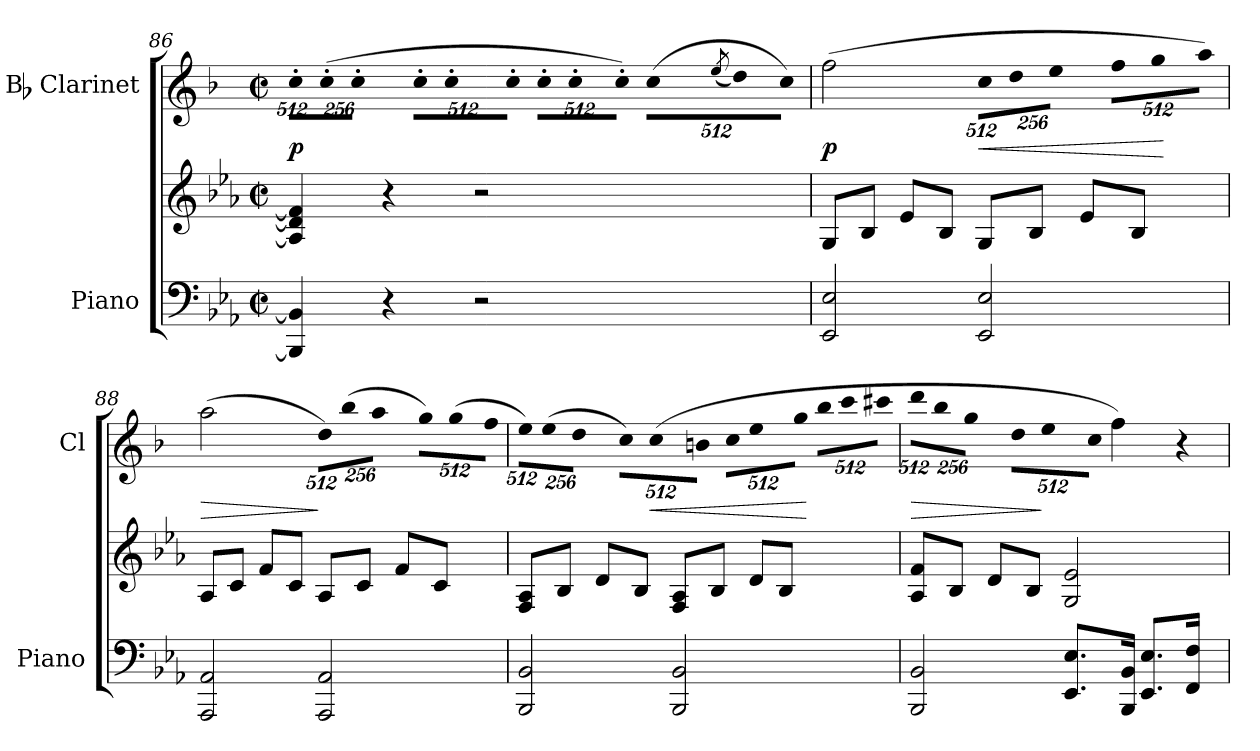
**kern	**kern	**kern	**dynam
*part2	*part2	*part1	*part1
*staff3	*staff2	*staff1	*staff1
*I"Piano	*	*I"Bb Clarinet	*
*I'Piano	*	*I'Cl	*
*clefF4	*clefG2	*clefG2	*
*	*	*ITrd1c2	*
*k[b-e-a-]	*k[b-e-a-]	*k[b-e-a-]	*
*E-:	*E-:	*E-:	*
*M2/2	*M2/2	*M2/2	*
*met(c|)	*met(c|)	*met(c|)	*
*	*	*Xbrackettup	*
=86	=86	=86	=86
!	!	!LO:N:vis=8	!LO:DY:b
4BBB-/] 4BB-/]	4A-/] 4d/] 4f/]	4096%341b-'>\L	p
!	!	!LO:N:vis=8	!
.	.	(>2048%171b-'>\	.
!	!	!LO:N:vis=8	!
.	.	4096%341b-'>\J	.
!	!	!LO:N:vis=8	!
4r	4r	4096%341b-'>\L	.
!	!	!LO:N:vis=8	!
.	.	2048%171b-'>\	.
!	!	!LO:N:vis=8	!
.	.	4096%341b-'>\J	.
!	!	!LO:N:vis=8	!
2r	2r	4096%341b-'>\L	.
!	!	!LO:N:vis=8	!
.	.	2048%171b-'>\	.
!	!	!LO:N:vis=8	!
.	.	4096%341b-'>\J)	.
!	!	!LO:N:vis=8	!
.	.	(>4096%341b-\L	.
.	.	(<8qdd/	.
!	!	!LO:N:vis=8	!
.	.	2048%171cc\)	.
!	!	!LO:N:vis=8	!
.	.	4096%341b-\J)	.
=87	=87	=87	=87
!	!	!	!LO:DY:b
2EE-/ 2E-/	8G/L	(>2ee-\	p
.	8B-/J	.	.
.	8e-/L	.	.
.	8B-/J	.	.
!	!	!LO:N:vis=8	!LO:HP:b
2EE-/ 2E-/	8G/L	4096%341b-\L	<
!	!	!LO:N:vis=8	!
.	.	2048%171cc\	.
.	8B-/J	.	.
!	!	!LO:N:vis=8	!
.	.	4096%341dd\J	.
!	!	!LO:N:vis=8	!
.	8e-/L	4096%341ee-\L	.
!	!	!LO:N:vis=8	!
.	.	2048%171ff\	.
.	8B-/J	.	.
!	!	!LO:N:vis=8	!
.	.	4096%341gg\J)	.
.	.	.	[
=88	=88	=88	=88
!	!	!	!LO:HP:b
2AAA-/ 2AA-/	8A-/L	(>2gg\	>
.	8c/J	.	.
.	8f/L	.	.
.	8c/J	.	.
!	!	!LO:N:vis=8	!
2AAA-/ 2AA-/	8A-/L	4096%341cc\L)	]
!	!	!LO:N:vis=8	!
.	.	(>2048%171aa-\	.
.	8c/J	.	.
!	!	!LO:N:vis=8	!
.	.	4096%341gg\J	.
!	!	!LO:N:vis=8	!
.	8f/L	4096%341ff\L)	.
!	!	!LO:N:vis=8	!
.	.	(>2048%171ff\	.
.	8c/J	.	.
!	!	!LO:N:vis=8	!
.	.	4096%341ee-\J	.
=89	=89	=89	=89
!	!	!LO:N:vis=8	!
2BBB-/ 2BB-/	8F/ 8A-/L	4096%341dd\L)	.
!	!	!LO:N:vis=8	!
.	.	(>2048%171dd\	.
.	8B-/J	.	.
!	!	!LO:N:vis=8	!
.	.	4096%341cc\J	.
!	!	!LO:N:vis=8	!
.	8d/L	4096%341b-\L)	.
!	!	!LO:N:vis=8	!
.	.	(>2048%171b-\	.
.	8B-/J	.	.
!	!	!LO:N:vis=8	!LO:HP:b
.	.	4096%341an\J	<
!	!	!LO:N:vis=8	!
2BBB-/ 2BB-/	8F/ 8A-/L	4096%341b-\L	.
!	!	!LO:N:vis=8	!
.	.	2048%171dd\	.
.	8B-/J	.	.
!	!	!LO:N:vis=8	!
.	.	4096%341ff\J	.
!	!	!LO:N:vis=8	!
.	8d/L	4096%341aa-\L	.
!	!	!LO:N:vis=8	!
.	.	2048%171bb-\	.
.	8B-/J	.	.
!	!	!LO:N:vis=8	!
.	.	4096%341bbn\J	.
.	.	.	[
!!LO:LB:g=z
=90	=90	=90	=90
!	!	!LO:N:vis=8	!LO:HP:b
2BBB-/ 2BB-/	8A-/ 8f/L	4096%341ccc\L	>
!	!	!LO:N:vis=8	!
.	.	2048%171aa-\	.
.	8B-/J	.	.
!	!	!LO:N:vis=8	!
.	.	4096%341ff\J	.
!	!	!LO:N:vis=8	!
.	8d/L	4096%341cc\L	.
!	!	!LO:N:vis=8	!
.	.	2048%171dd\	.
.	8B-/J	.	.
!	!	!LO:N:vis=8	!
.	.	4096%341b-\J	]
8.EE-/ 8.E-/L	2G/ 2e-/	4ee-\)	.
16BBB-/ 16BB-/Jk	.	.	.
8.EE-/ 8.E-/L	.	4r	.
16FF/ 16F/Jk	.	.	.
=	=	=	=
*-	*-	*-	*-
